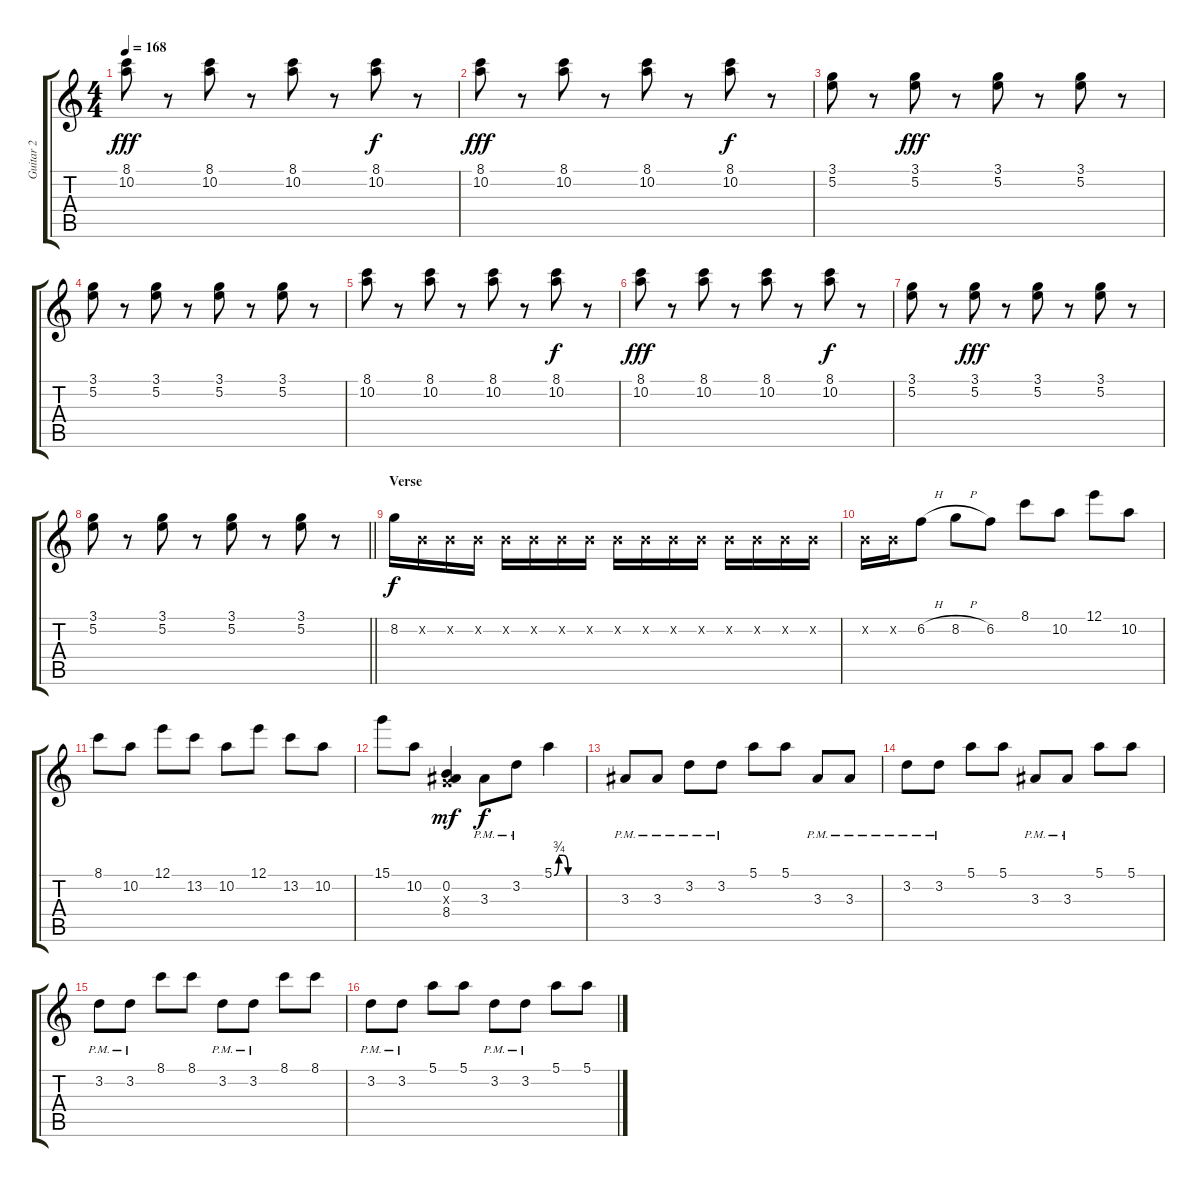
\track ("Guitar 2" "Guitar 2") {instrument distortionguitar}
\staff {score tabs}
\tuning (E4 B3 G3 D3 A2 D2) {hide}
\ts (4 4)
\tempo 168
\clef g2
\ks c
(8.1 10.2).8{dy fff} r.8 (8.1 10.2).8 r.8 (8.1 10.2).8 r.8 (8.1 10.2).8{dy f} r.8 |
(8.1 10.2).8{dy fff} r.8 (8.1 10.2).8 r.8 (8.1 10.2).8 r.8 (8.1 10.2).8{dy f} r.8 |
(3.1 5.2).8 r.8 (3.1 5.2).8{dy fff} r.8 (3.1 5.2).8 r.8 (3.1 5.2).8 r.8 |
(3.1 5.2).8 r.8 (3.1 5.2).8 r.8 (3.1 5.2).8 r.8 (3.1 5.2).8 r.8 |
(8.1 10.2).8 r.8 (8.1 10.2).8 r.8 (8.1 10.2).8 r.8 (8.1 10.2).8{dy f} r.8 |
(8.1 10.2).8{dy fff} r.8 (8.1 10.2).8 r.8 (8.1 10.2).8 r.8 (8.1 10.2).8{dy f} r.8 |
(3.1 5.2).8 r.8 (3.1 5.2).8{dy fff} r.8 (3.1 5.2).8 r.8 (3.1 5.2).8 r.8 |
\barLineRight lightlight
(3.1 5.2).8 r.8 (3.1 5.2).8 r.8 (3.1 5.2).8 r.8 (3.1 5.2).8 r.8 |
\section ("" "Verse")
8.2.16{dy f instrument distortionguitar} 0.2{x}.16 0.2{x}.16 0.2{x}.16 0.2{x}.16 0.2{x}.16 0.2{x}.16 0.2{x}.16 0.2{x}.16 0.2{x}.16 0.2{x}.16 0.2{x}.16 0.2{x}.16 0.2{x}.16 0.2{x}.16 0.2{x}.16 |
0.2{x}.16 0.2{x}.16 6.2{h}.8 8.2{h}.8 6.2.8 8.1.8 10.2.8 12.1.8 10.2.8 |
8.1.8 10.2.8 12.1.8 13.2.8 10.2.8 12.1.8 13.2.8 10.2.8 |
15.1.8 10.2.8 (0.2 0.3{x} 8.4).4{dy mf} 3.3{pm}.8{dy f} 3.2{pm}.8 5.1{be (custom 0 0 10 3 20 3 30 0 60 0)}.4 |
3.3{pm}.8 3.3{pm}.8 3.2{pm}.8 3.2{pm}.8 5.1.8 5.1.8 3.3{pm}.8 3.3{pm}.8 |
3.2{pm}.8 3.2{pm}.8 5.1.8 5.1.8 3.3{pm}.8 3.3{pm}.8 5.1.8 5.1.8 |
3.2{pm}.8 3.2{pm}.8 8.1.8 8.1.8 3.2{pm}.8 3.2{pm}.8 8.1.8 8.1.8 |
3.2{pm}.8 3.2{pm}.8 5.1.8 5.1.8 3.2{pm}.8 3.2{pm}.8 5.1.8 5.1.8
